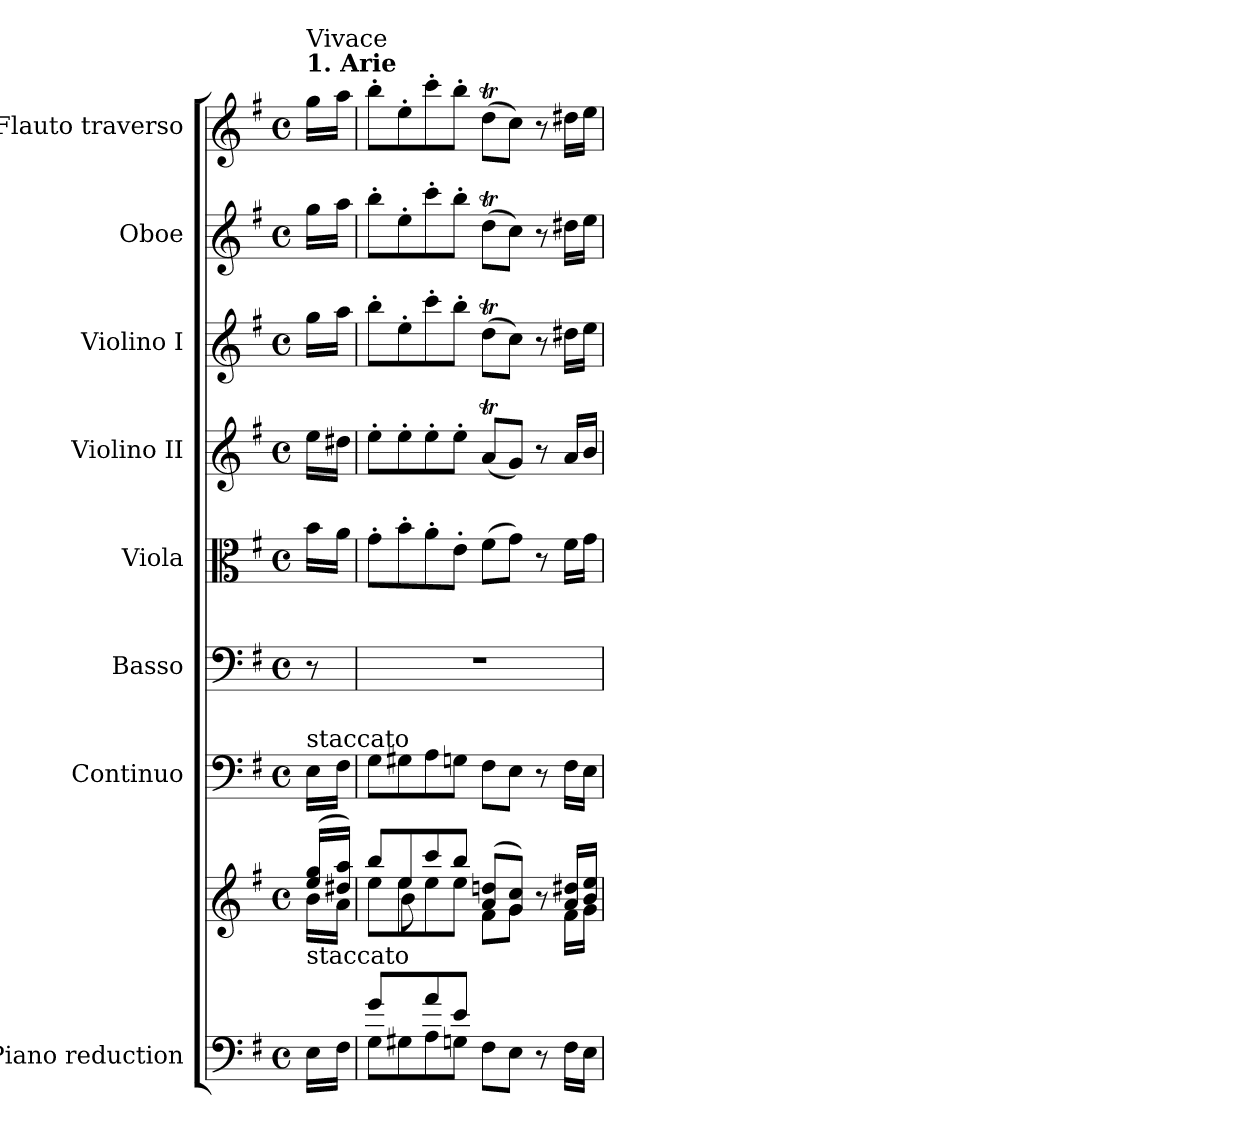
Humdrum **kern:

**kern	**kern	**kern	**kern	**kern	**kern	**kern	**kern	**kern
*part8	*part8	*part7	*part6	*part5	*part4	*part3	*part2	*part1
*staff9	*staff8	*staff7	*staff6	*staff5	*staff4	*staff3	*staff2	*staff1
*I"Piano reduction	*	*I"Continuo	*I"Basso	*I"Viola	*I"Violino II	*I"Violino I	*I"Oboe	*I"Flauto traverso
*I'Pno	*	*	*	*I'Vla	*I'Vln	*I'Vln	*I'Ob	*I'Fl
*stria5	*stria5	*	*	*	*	*	*	*
*clefF4	*clefG2	*clefF4	*clefF4	*clefC3	*clefG2	*clefG2	*clefG2	*clefG2
*k[f#]	*k[f#]	*k[f#]	*k[f#]	*k[f#]	*k[f#]	*k[f#]	*k[f#]	*k[f#]
*M4/4	*M4/4	*M4/4	*M4/4	*M4/4	*M4/4	*M4/4	*M4/4	*M4/4
*met(c)	*met(c)	*met(c)	*met(c)	*met(c)	*met(c)	*met(c)	*met(c)	*met(c)
=	=	=	=	=	=	=	=	=
*	*^	*	*	*	*	*	*	*
!	!	!	!	!	!	!	!	!	!LO:TX:a:B:t=1. Arie
!	!	!	!	!	!	!	!	!	!LO:TX:a:t=Vivace
!	!	!	!LO:TX:a:t=staccato	!	!	!	!	!	!
!LO:TX:a:t=staccato	!	!	!	!	!	!	!	!	!
16E\LL	(16ee/ 16gg/LL	16b\LL	16E\LL	8r	16b\LL	16ee\LL	16gg\LL	16gg\LL	16gg\LL
16F#\JJ	16dd#X/ 16aa/JJ)	16a\JJ	16F#\JJ	.	16a\JJ	16dd#X\JJ	16aa\JJ	16aa\JJ	16aa\JJ
=1	=1	=1	=1	=1	=1	=1	=1	=1	=1
*^	*	*^	*	*	*	*	*	*	*
8g/L	8G\L	8bb/L	8ee\L	8ryy	8G\L	1r	8g'\L	8ee'\L	8bb'\L	8bb'\L	8bb'\L
8ryy	8G#X\	8ee/	8ee\	8b\	8G#X\	.	8b'\	8ee'\	8ee'\	8ee'\	8ee'\
8a/	8A\	8ccc/	8ee\	2.ryy	8A\	.	8a'\	8ee'\	8ccc'\	8ccc'\	8ccc'\
8e/J	8Gn\J	8bb/J	8ee\J	.	8Gn\J	.	8e'\J	8ee'\J	8bb'\J	8bb'\J	8bb'\J
4ryy	8F#\L	(8a/ 8ddn/L	8f#\L	.	8F#\L	.	(8f#\L	(8aT/L	(8ddT\L	(8ddT\L	(8ddT\L
.	8E\J	8g/ 8cc/J)	8g\J	.	8E\J	.	8g\J)	8g/J)	8cc\J)	8cc\J)	8cc\J)
8r	8ryy	8r	8ryy	.	8r	.	8r	8r	8r	8r	8r
8ryy	16F#\LL	16a/ 16dd#X/LL	16f#\LL	.	16F#\LL	.	16f#\LL	16a/LL	16dd#X\LL	16dd#X\LL	16dd#X\LL
.	16E\JJ	16b/ 16ee/JJ	16g\JJ	.	16E\JJ	.	16g\JJ	16b/JJ	16ee\JJ	16ee\JJ	16ee\JJ
*v	*v	*	*	*	*	*	*	*	*	*	*
*	*v	*v	*v	*	*	*	*	*	*	*
=	=	=	=	=	=	=	=	=
*-	*-	*-	*-	*-	*-	*-	*-	*-
